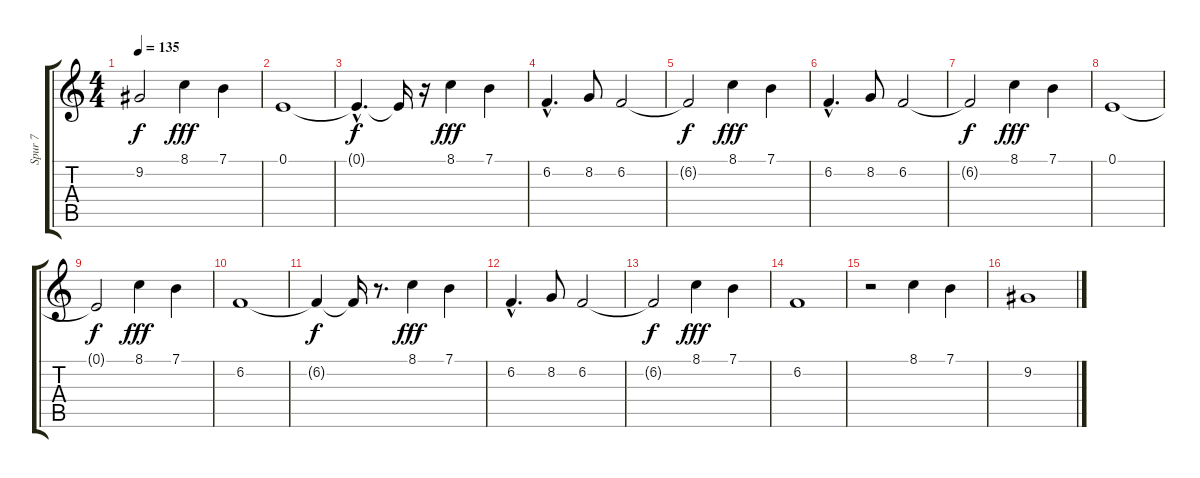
\track ("Spur 7" "Spur 7") {instrument pad5bowed}
\staff {score tabs}
\tuning (E4 B3 G3 D3 A2 E2) {hide}
\ts (4 4)
\tempo 135
\clef g2
\ks c
9.2{t}.2{dy f} 8.1.4{dy fff} 7.1.4 |
0.1.1 |
0.1{hac t}.4{d dy f} 0.1{t}.16 r.16 8.1.4{dy fff} 7.1.4 |
6.2{hac}.4{d} 8.2.8 6.2.2 |
6.2{t}.2{dy f} 8.1.4{dy fff} 7.1.4 |
6.2{hac}.4{d} 8.2.8 6.2.2 |
6.2{t}.2{dy f} 8.1.4{dy fff} 7.1.4 |
0.1.1 |
0.1{t}.2{dy f} 8.1.4{dy fff} 7.1.4 |
6.2.1 |
6.2{t}.4{dy f} 6.2{t}.16 r.8{d} 8.1.4{dy fff} 7.1.4 |
6.2{hac}.4{d} 8.2.8 6.2.2 |
6.2{t}.2{dy f} 8.1.4{dy fff} 7.1.4 |
6.2.1 |
r.2 8.1.4 7.1.4 |
9.2.1
